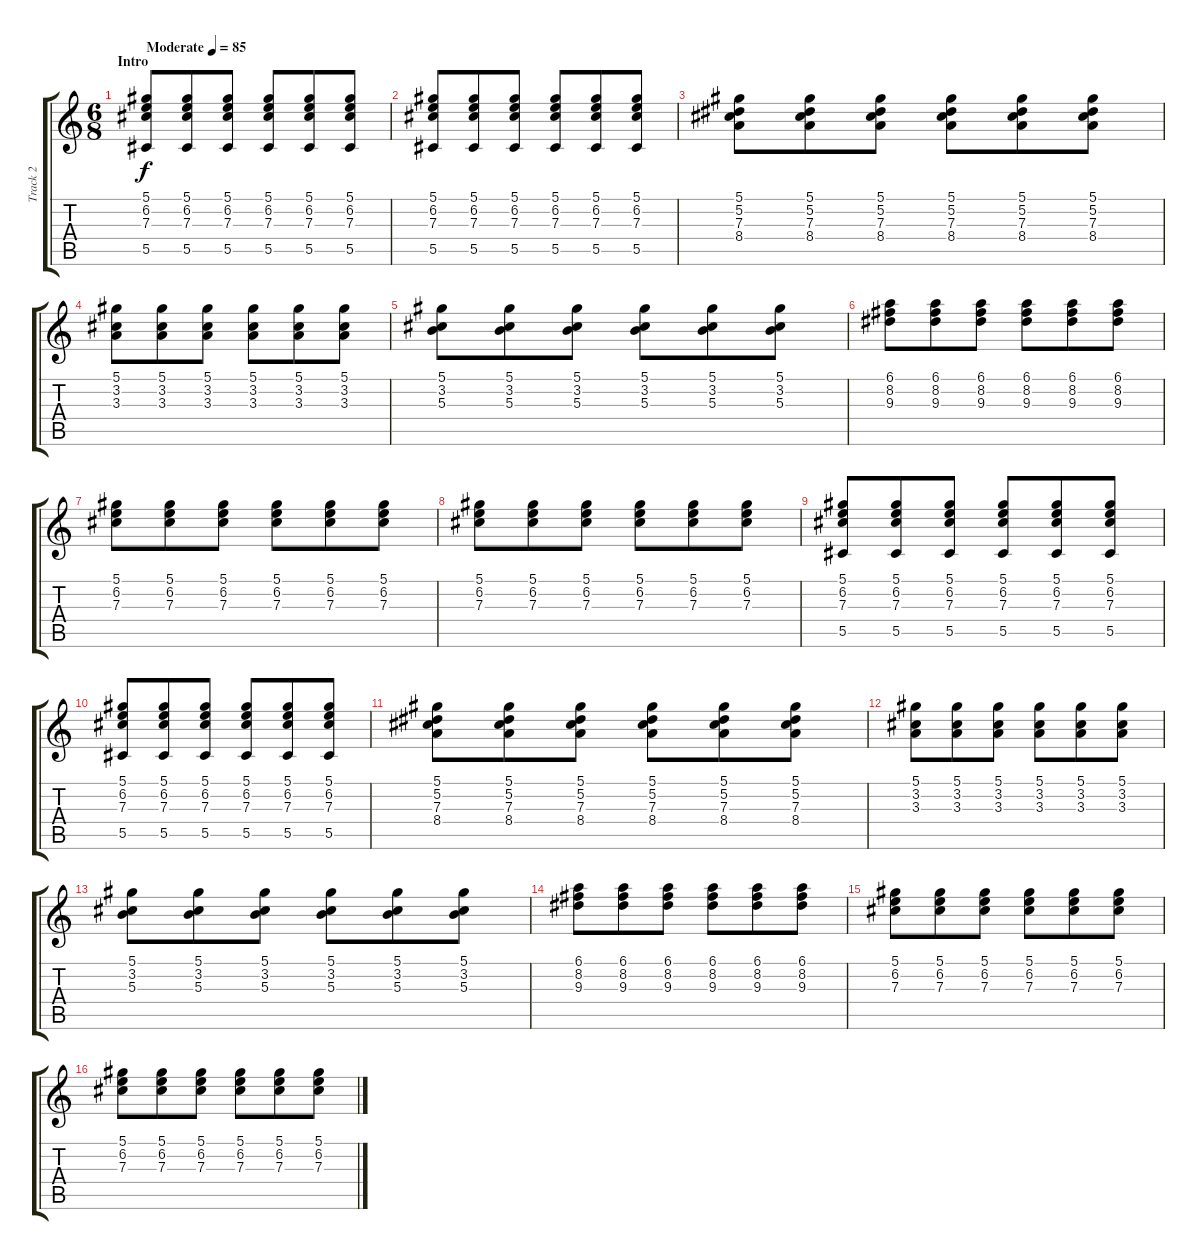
\track ("Track 2" "Track 2") {instrument distortionguitar}
\staff {score tabs}
\tuning (Eb4 Bb3 Gb3 Db3 Ab2 Eb2) {hide}
\ts (6 8)
\section ("" "Intro")
\tempo (85 "Moderate")
\clef g2
\ks c
(5.1 6.2 7.3 5.5).8{dy f instrument distortionguitar} (5.1 6.2 7.3 5.5).8 (5.1 6.2 7.3 5.5).8 (5.1 6.2 7.3 5.5).8 (5.1 6.2 7.3 5.5).8 (5.1 6.2 7.3 5.5).8 |
(5.1 6.2 7.3 5.5).8 (5.1 6.2 7.3 5.5).8 (5.1 6.2 7.3 5.5).8 (5.1 6.2 7.3 5.5).8 (5.1 6.2 7.3 5.5).8 (5.1 6.2 7.3 5.5).8 |
(5.1 5.2 7.3 8.4).8 (5.1 5.2 7.3 8.4).8 (5.1 5.2 7.3 8.4).8 (5.1 5.2 7.3 8.4).8 (5.1 5.2 7.3 8.4).8 (5.1 5.2 7.3 8.4).8 |
(5.1 3.2 3.3).8 (5.1 3.2 3.3).8 (5.1 3.2 3.3).8 (5.1 3.2 3.3).8 (5.1 3.2 3.3).8 (5.1 3.2 3.3).8 |
(5.1 3.2 5.3).8 (5.1 3.2 5.3).8 (5.1 3.2 5.3).8 (5.1 3.2 5.3).8 (5.1 3.2 5.3).8 (5.1 3.2 5.3).8 |
(6.1 8.2 9.3).8 (6.1 8.2 9.3).8 (6.1 8.2 9.3).8 (6.1 8.2 9.3).8 (6.1 8.2 9.3).8 (6.1 8.2 9.3).8 |
(5.1 6.2 7.3).8 (5.1 6.2 7.3).8 (5.1 6.2 7.3).8 (5.1 6.2 7.3).8 (5.1 6.2 7.3).8 (5.1 6.2 7.3).8 |
(5.1 6.2 7.3).8 (5.1 6.2 7.3).8 (5.1 6.2 7.3).8 (5.1 6.2 7.3).8 (5.1 6.2 7.3).8 (5.1 6.2 7.3).8 |
(5.1 6.2 7.3 5.5).8 (5.1 6.2 7.3 5.5).8 (5.1 6.2 7.3 5.5).8 (5.1 6.2 7.3 5.5).8 (5.1 6.2 7.3 5.5).8 (5.1 6.2 7.3 5.5).8 |
(5.1 6.2 7.3 5.5).8 (5.1 6.2 7.3 5.5).8 (5.1 6.2 7.3 5.5).8 (5.1 6.2 7.3 5.5).8 (5.1 6.2 7.3 5.5).8 (5.1 6.2 7.3 5.5).8 |
(5.1 5.2 7.3 8.4).8 (5.1 5.2 7.3 8.4).8 (5.1 5.2 7.3 8.4).8 (5.1 5.2 7.3 8.4).8 (5.1 5.2 7.3 8.4).8 (5.1 5.2 7.3 8.4).8 |
(5.1 3.2 3.3).8 (5.1 3.2 3.3).8 (5.1 3.2 3.3).8 (5.1 3.2 3.3).8 (5.1 3.2 3.3).8 (5.1 3.2 3.3).8 |
(5.1 3.2 5.3).8 (5.1 3.2 5.3).8 (5.1 3.2 5.3).8 (5.1 3.2 5.3).8 (5.1 3.2 5.3).8 (5.1 3.2 5.3).8 |
(6.1 8.2 9.3).8 (6.1 8.2 9.3).8 (6.1 8.2 9.3).8 (6.1 8.2 9.3).8 (6.1 8.2 9.3).8 (6.1 8.2 9.3).8 |
(5.1 6.2 7.3).8 (5.1 6.2 7.3).8 (5.1 6.2 7.3).8 (5.1 6.2 7.3).8 (5.1 6.2 7.3).8 (5.1 6.2 7.3).8 |
(5.1 6.2 7.3).8 (5.1 6.2 7.3).8 (5.1 6.2 7.3).8 (5.1 6.2 7.3).8 (5.1 6.2 7.3).8 (5.1 6.2 7.3).8
